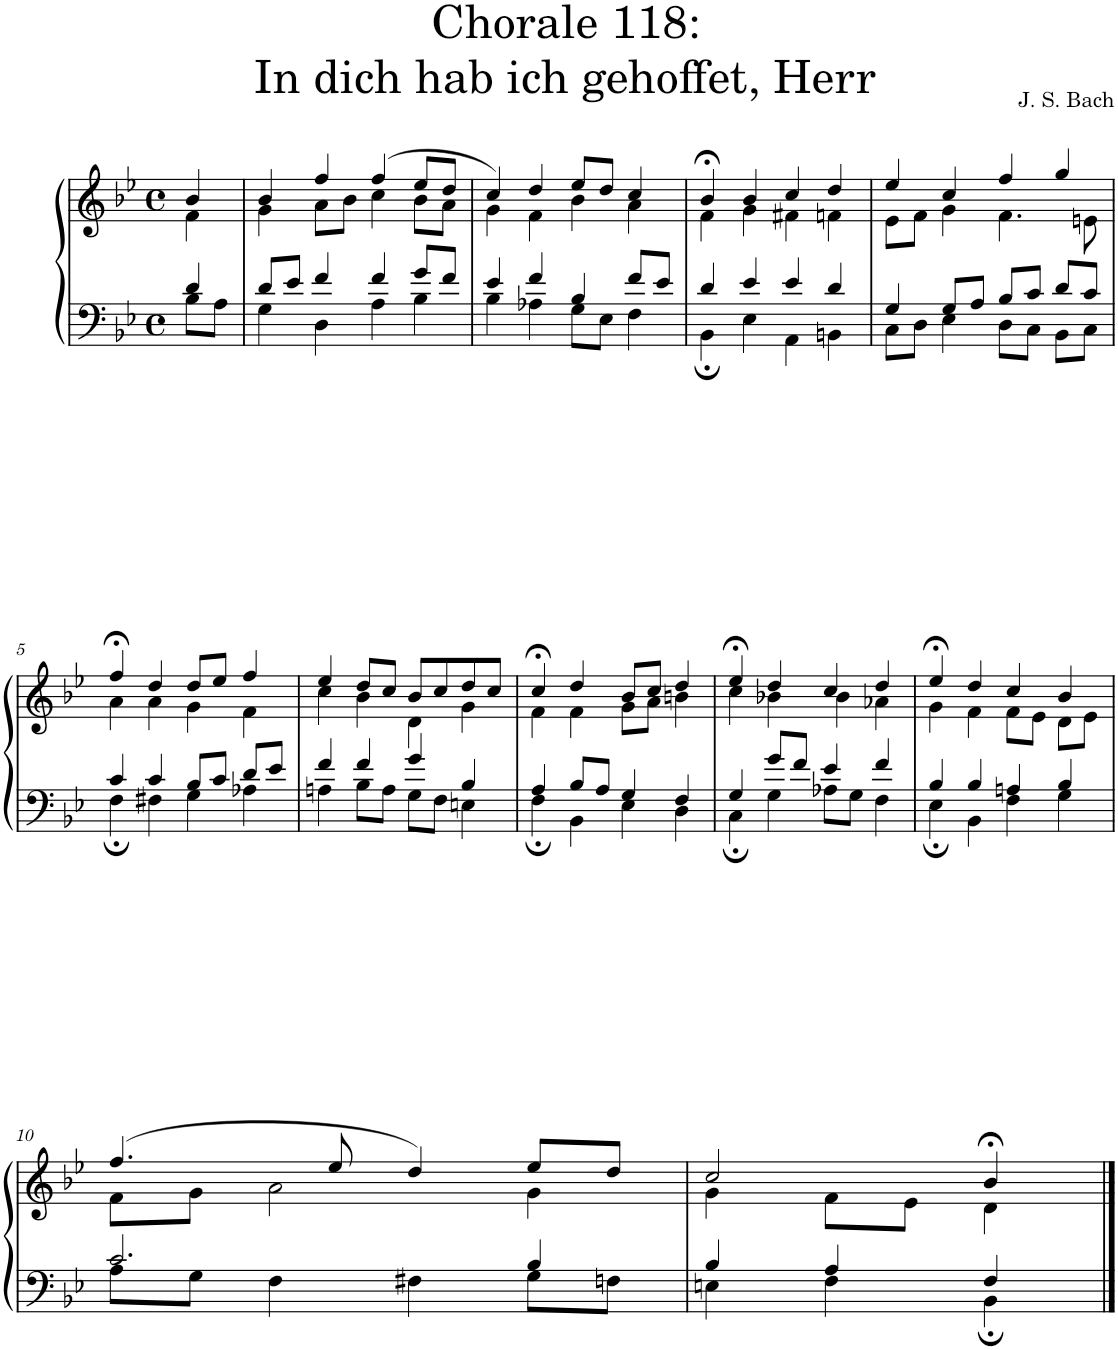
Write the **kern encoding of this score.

**kern	**kern
*part1	*part1
*staff2	*staff1
*I"S,A	*
*clefF4	*clefG2
*k[b-e-]	*k[b-e-]
*M4/4	*M4/4
*met(c)	*met(c)
=	=
*^	*^
4d/	8B-\L	4b-/	4f\
.	8A\J	.	.
=1	=1	=1	=1
8d/L	4G\	4b-/	4g\
8e-/J	.	.	.
4f/	4D\	4ff/	8a\L
.	.	.	8b-\J
4f/	4A\	(>4ff/	4cc\
8g/L	4B-\	8ee-/L	8b-\L
8f/J	.	8dd/J	8a\J
=2	=2	=2	=2
4e-/	4B-\	4cc/)	4g\
4f/	4A-X\	4dd/	4f\
4B-/	8G\L	8ee-/L	4b-\
.	8E-\J	8dd/J	.
8f/L	4F\	4cc/	4a\
8e-/J	.	.	.
=3	=3	=3	=3
4d/	4BB-;\	4b-;</	4f\
4e-/	4E-\	4b-/	4g\
4e-/	4AA\	4cc/	4f#X\
4d/	4BBn\	4dd/	4fn\
=4	=4	=4	=4
4G/	8C\L	4ee-/	8e-\L
.	8D\J	.	8f\J
8G/L	4E-\	4cc/	4g\
8A/J	.	.	.
8B-/L	8D\L	4ff/	4.f\
8c/J	8C\J	.	.
8d/L	8BB-\L	4gg/	.
8c/J	8C\J	.	8en\
!!LO:LB:g=z	!!
=5	=5	=5	=5
4c/	4F;\	4ff;</	4a\
4c/	4F#X\	4dd/	4a\
8B-/L	4G\	8dd/L	4g\
8c/J	.	8ee-/J	.
8d/L	4A-X\	4ff/	4f\
8e-/J	.	.	.
=6	=6	=6	=6
4f/	4An\	4ee-/	4cc\
4f/	8B-\L	8dd/L	4b-\
.	8A\J	8cc/J	.
4g/	8G\L	8b-/L	4d\
.	8F\J	8cc/	.
4B-/	4En\	8dd/	4g\
.	.	8cc/J	.
=7	=7	=7	=7
4A/	4F;\	4cc;</	4f\
8B-/L	4BB-\	4dd/	4f\
8A/J	.	.	.
4G/	4E-\	8b-/L	8g\L
.	.	8cc/J	8a\J
4F/	4D\	4dd/	4bn\
=8	=8	=8	=8
4G/	4C;\	4ee-;</	4cc\
8g/L	4G\	4dd/	4b-X\
8f/J	.	.	.
4e-/	8A-X\L	4cc/	4b-\
.	8G\J	.	.
4f/	4F\	4dd/	4a-X\
=9	=9	=9	=9
4B-/	4E-;\	4ee-;</	4g\
4B-/	4BB-\	4dd/	4f\
4An/	4F\	4cc/	8f\L
.	.	.	8e-\J
4B-/	4G\	4b-/	8d\L
.	.	.	8e-\J
!!LO:LB:g=z	!!
=10	=10	=10	=10
2.c/	8A\L	(>4.ff/	8f\L
.	8G\J	.	8g\J
.	4F\	.	2a\
.	.	8ee-/	.
.	4F#X\	4dd/)	.
4B-/	8G\L	8ee-/L	4g\
.	8Fn\J	8dd/J	.
=11	=11	=11	=11
4B-/	4En\	2cc/	4g\
4A/	4F\	.	8f\L
.	.	.	8e-\J
4F/	4BB-;\	4b-;</	4d\
*v	*v	*	*
*	*v	*v
==	==
*-	*-
